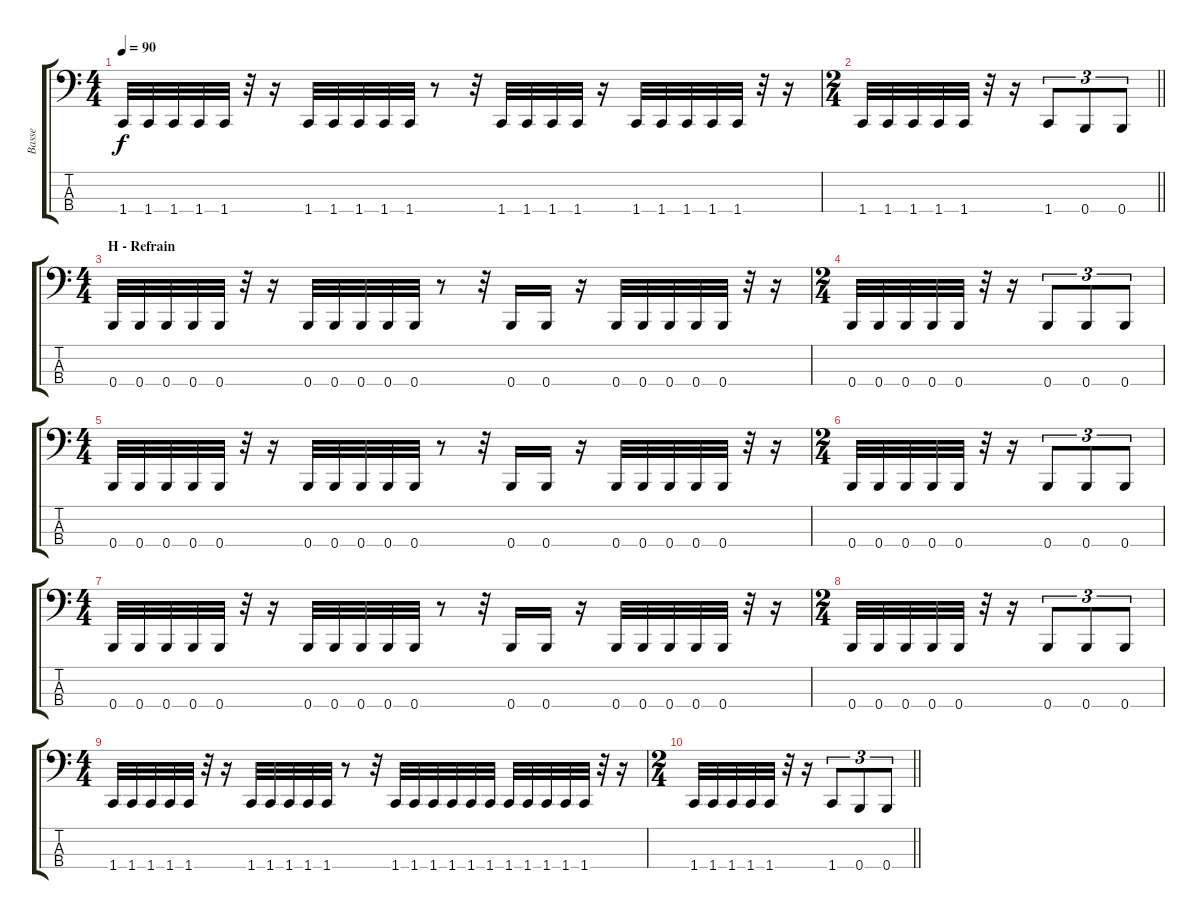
\track ("Basse" "Basse") {instrument electricbassfinger}
\staff {score tabs}
\tuning (E2 B1 Gb1 B0) {hide}
\ts (4 4)
\tempo 90
\clef f4
\ks c
1.4.32{dy f} 1.4.32 1.4.32 1.4.32 1.4.32 r.32 r.16 1.4.32 1.4.32 1.4.32 1.4.32 1.4.32 r.8 r.32 1.4.32 1.4.32 1.4.32 1.4.32 r.16 1.4.32 1.4.32 1.4.32 1.4.32 1.4.32 r.32 r.16 |
\ts (2 4)
\barLineRight lightlight
1.4.32 1.4.32 1.4.32 1.4.32 1.4.32 r.32 r.16 1.4.8{tu (3 2)} 0.4.8{tu (3 2)} 0.4.8{tu (3 2)} |
\ts (4 4)
\section ("" "H - Refrain")
0.4.32 0.4.32 0.4.32 0.4.32 0.4.32 r.32 r.16 0.4.32 0.4.32 0.4.32 0.4.32 0.4.32 r.8 r.32 0.4.16 0.4.16 r.16 0.4.32 0.4.32 0.4.32 0.4.32 0.4.32 r.32 r.16 |
\ts (2 4)
0.4.32 0.4.32 0.4.32 0.4.32 0.4.32 r.32 r.16 0.4.8{tu (3 2)} 0.4.8{tu (3 2)} 0.4.8{tu (3 2)} |
\ts (4 4)
0.4.32 0.4.32 0.4.32 0.4.32 0.4.32 r.32 r.16 0.4.32 0.4.32 0.4.32 0.4.32 0.4.32 r.8 r.32 0.4.16 0.4.16 r.16 0.4.32 0.4.32 0.4.32 0.4.32 0.4.32 r.32 r.16 |
\ts (2 4)
0.4.32 0.4.32 0.4.32 0.4.32 0.4.32 r.32 r.16 0.4.8{tu (3 2)} 0.4.8{tu (3 2)} 0.4.8{tu (3 2)} |
\ts (4 4)
0.4.32 0.4.32 0.4.32 0.4.32 0.4.32 r.32 r.16 0.4.32 0.4.32 0.4.32 0.4.32 0.4.32 r.8 r.32 0.4.16 0.4.16 r.16 0.4.32 0.4.32 0.4.32 0.4.32 0.4.32 r.32 r.16 |
\ts (2 4)
0.4.32 0.4.32 0.4.32 0.4.32 0.4.32 r.32 r.16 0.4.8{tu (3 2)} 0.4.8{tu (3 2)} 0.4.8{tu (3 2)} |
\ts (4 4)
1.4.32 1.4.32 1.4.32 1.4.32 1.4.32 r.32 r.16 1.4.32 1.4.32 1.4.32 1.4.32 1.4.32 r.8 r.32 1.4.32 1.4.32 1.4.32 1.4.32 1.4.32 1.4.32 1.4.32 1.4.32 1.4.32 1.4.32 1.4.32 r.32 r.16 |
\ts (2 4)
\barLineRight lightlight
1.4.32 1.4.32 1.4.32 1.4.32 1.4.32 r.32 r.16 1.4.8{tu (3 2)} 0.4.8{tu (3 2)} 0.4.8{tu (3 2)}
